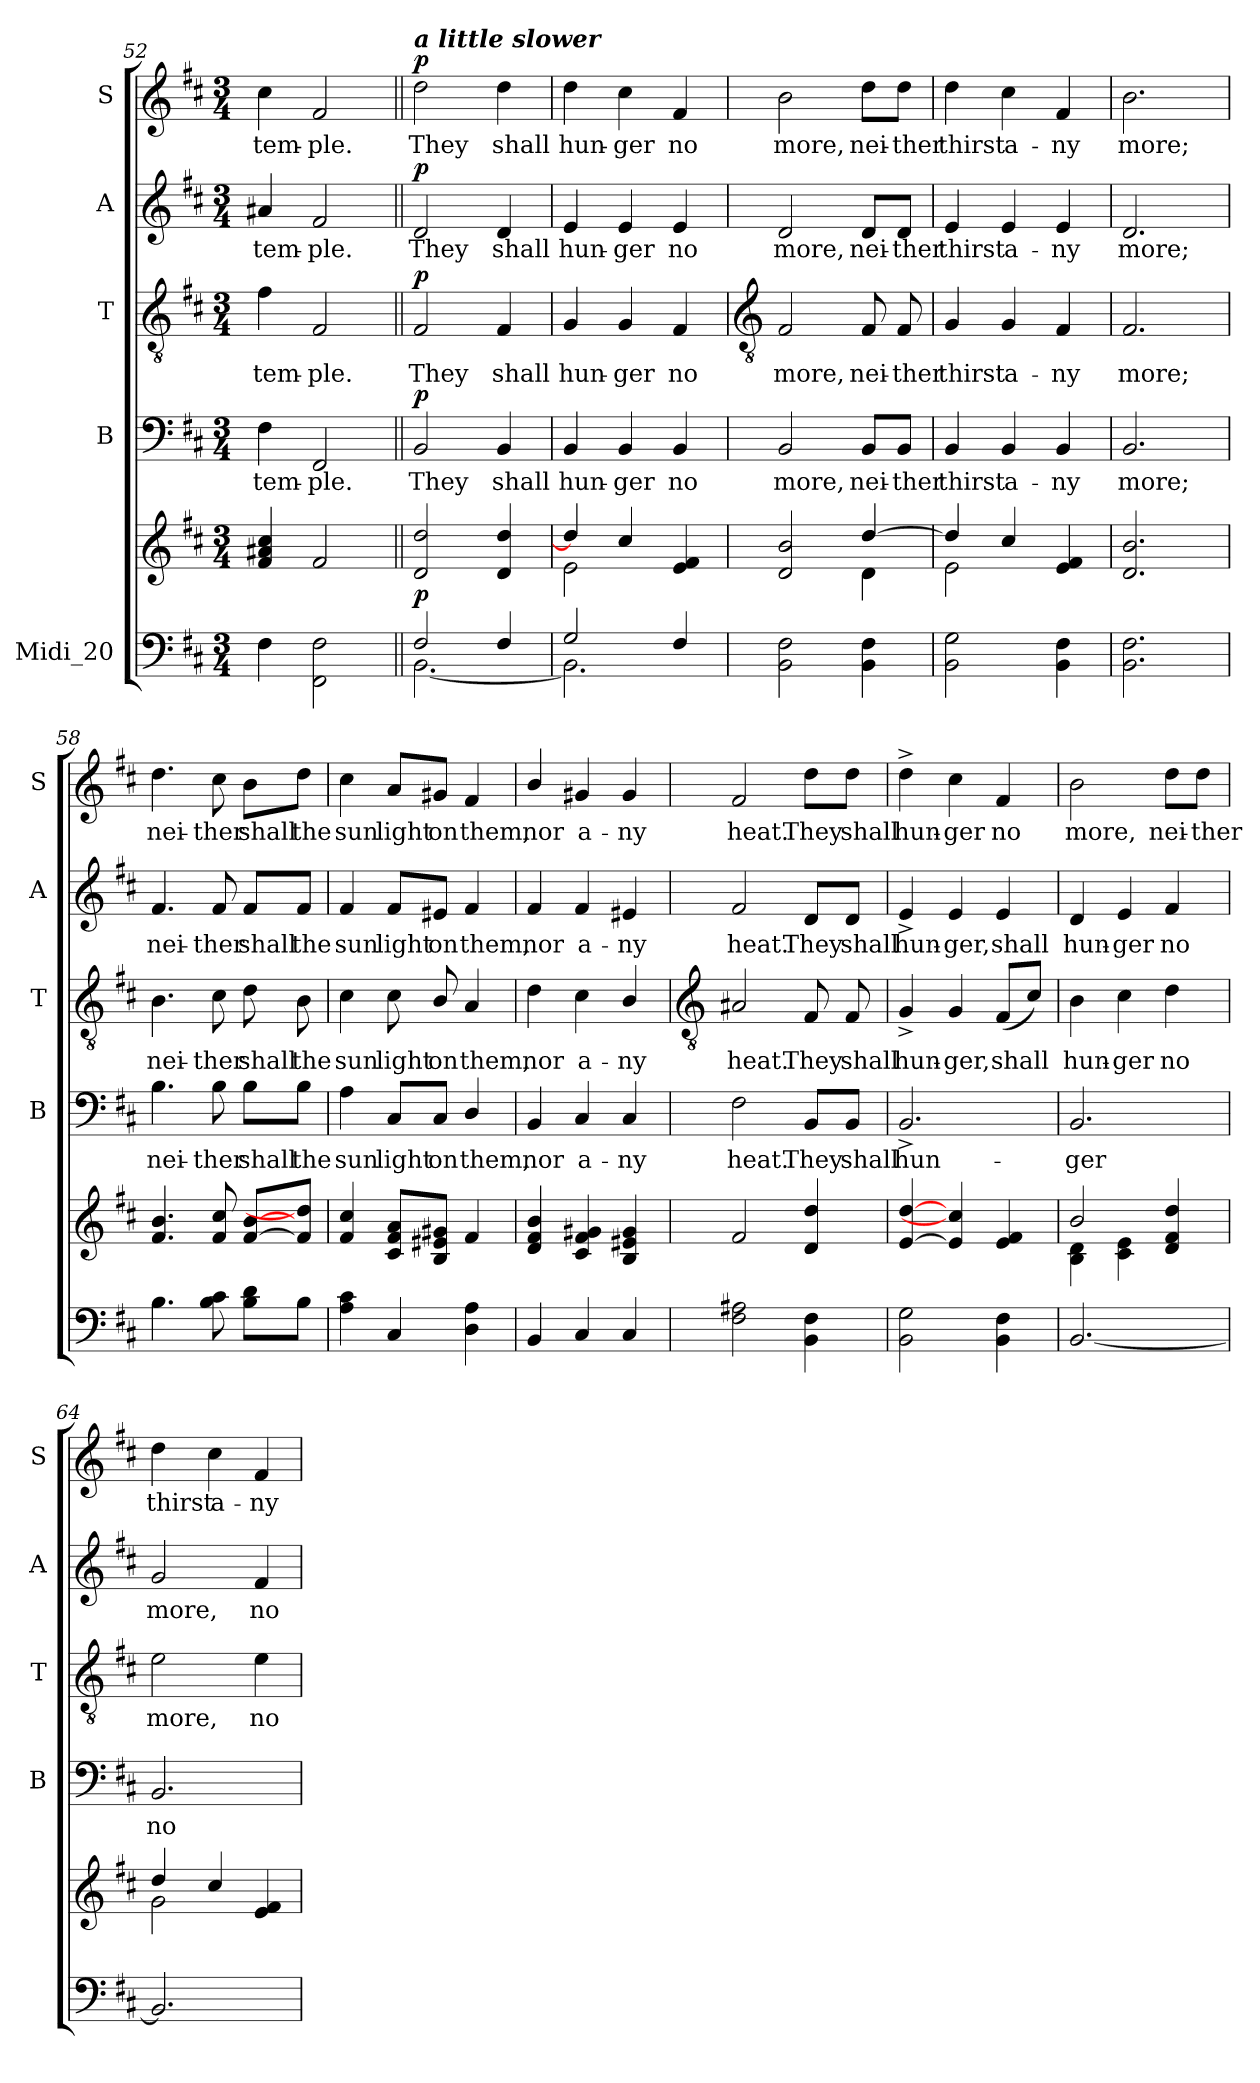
**kern	**kern	**dynam	**kern	**text	**dynam	**kern	**text	**dynam	**kern	**text	**dynam	**kern	**text	**dynam
*part5	*part5	*part5	*part4	*part4	*part4	*part3	*part3	*part3	*part2	*part2	*part2	*part1	*part1	*part1
*staff6	*staff5	*staff5/6	*staff4	*staff4	*staff4	*staff3	*staff3	*staff3	*staff2	*staff2	*staff2	*staff1	*staff1	*staff1
*I"Midi_20	*	*	*I"B	*	*	*I"T	*	*	*I"A	*	*	*I"S	*	*
*	*	*	*I'B	*	*	*I'T	*	*	*I'A	*	*	*I'S	*	*
*clefF4	*clefG2	*	*clefF4	*	*	*clefGv2	*	*	*clefG2	*	*	*clefG2	*	*
*k[f#c#]	*k[f#c#]	*	*k[f#c#]	*	*	*k[f#c#]	*	*	*k[f#c#]	*	*	*k[f#c#]	*	*
*D:	*D:	*	*D:	*	*	*D:	*	*	*D:	*	*	*D:	*	*
*M3/4	*M3/4	*	*M3/4	*	*	*M3/4	*	*	*M3/4	*	*	*M3/4	*	*
=52	=52	=52	=52	=52	=52	=52	=52	=52	=52	=52	=52	=52	=52	=52
*^	*^	*	*	*	*	*	*	*	*	*	*	*	*	*
!	!	!	!	!	!	!LO:LY:b	!	!	!LO:LY:b	!	!	!LO:LY:b	!	!	!LO:LY:b	!
2.ryy	4F#\	4f# 4a#X 4cc#	2.ryy	.	4F#	tem-	.	4f#	tem-	.	4a#X	tem-	.	4cc#	tem-	.
!	!	!	!	!	!	!LO:LY:b	!	!	!LO:LY:b	!	!	!LO:LY:b	!	!	!LO:LY:b	!
.	2FF#\ 2F#\	2f#	.	.	2FF#	-ple.	.	2F#	-ple.	.	2f#	-ple.	.	2f#	-ple.	.
=53||	=53||	=53||	=53||	=53||	=53||	=53||	=53||	=53||	=53||	=53||	=53||	=53||	=53||	=53||	=53||	=53||
!	!	!	!	!	!	!	!	!	!	!	!	!	!	!LO:TX:a:Bi:t=a little slower	!	!
!	!	!	!	!LO:DY:a=2	!	!LO:LY:b	!LO:DY:b	!	!LO:LY:b	!LO:DY:b	!	!LO:LY:b	!LO:DY:b	!	!LO:LY:b	!LO:DY:b
2F#/	[2.BB\	2d 2dd	2.ryy	p	2BB	They	p	2F#	They	p	2d	They	p	2dd	They	p
!	!	!	!	!	!	!LO:LY:b	!	!	!LO:LY:b	!	!	!LO:LY:b	!	!	!LO:LY:b	!
4F#/	.	4d 4dd	.	.	4BB	shall	.	4F#	shall	.	4d	shall	.	4dd	shall	.
=54	=54	=54	=54	=54	=54	=54	=54	=54	=54	=54	=54	=54	=54	=54	=54	=54
!	!	!	!	!	!	!LO:LY:b	!	!	!LO:LY:b	!	!	!LO:LY:b	!	!	!LO:LY:b	!
2G/	2.BB\]	4dd/]	2e\	.	4BB	hun-	.	4G	hun-	.	4e	hun-	.	4dd	hun-	.
!	!	!	!	!	!	!LO:LY:b	!	!	!LO:LY:b	!	!	!LO:LY:b	!	!	!LO:LY:b	!
.	.	4cc#/	.	.	4BB	-ger	.	4G	-ger	.	4e	-ger	.	4cc#	-ger	.
!	!	!	!	!	!	!LO:LY:b	!	!	!LO:LY:b	!	!	!LO:LY:b	!	!	!LO:LY:b	!
4F#/	.	4e 4f#	4ryy	.	4BB	no	.	4F#	no	.	4e	no	.	4f#	no	.
*v	*v	*	*	*	*	*	*	*	*	*	*	*	*	*	*	*
!!LO:LB:g=z
=55	=55	=55	=55	=55	=55	=55	=55	=55	=55	=55	=55	=55	=55	=55	=55
*	*	*	*	*	*	*	*clefGv2	*	*	*	*	*	*	*	*
!	!	!	!	!	!LO:LY:b	!	!	!LO:LY:b	!	!	!LO:LY:b	!	!	!LO:LY:b	!
2BB 2F#	2d 2b	2ryy	.	2BB	more,	.	2F#	more,	.	2d	more,	.	2b	more,	.
!	!	!	!	!	!LO:LY:b	!	!	!LO:LY:b	!	!	!LO:LY:b	!	!	!LO:LY:b	!
4BB 4F#	[4dd/	4d\	.	8BB/L	nei-	.	8F#	nei-	.	8d/L	nei-	.	8dd\L	nei-	.
!	!	!	!	!	!LO:LY:b	!	!	!LO:LY:b	!	!	!LO:LY:b	!	!	!LO:LY:b	!
.	.	.	.	8BB/J	-ther	.	8F#	-ther	.	8d/J	-ther	.	8dd\J	-ther	.
=56	=56	=56	=56	=56	=56	=56	=56	=56	=56	=56	=56	=56	=56	=56	=56
!	!	!	!	!	!LO:LY:b	!	!	!LO:LY:b	!	!	!LO:LY:b	!	!	!LO:LY:b	!
2BB 2G	4dd/]	2e\	.	4BB	thirst	.	4G	thirst	.	4e	thirst	.	4dd	thirst	.
!	!	!	!	!	!LO:LY:b	!	!	!LO:LY:b	!	!	!LO:LY:b	!	!	!LO:LY:b	!
.	4cc#/	.	.	4BB	a-	.	4G	a-	.	4e	a-	.	4cc#	a-	.
!	!	!	!	!	!LO:LY:b	!	!	!LO:LY:b	!	!	!LO:LY:b	!	!	!LO:LY:b	!
4BB 4F#	4e 4f#	4ryy	.	4BB	-ny	.	4F#	-ny	.	4e	-ny	.	4f#	-ny	.
=57	=57	=57	=57	=57	=57	=57	=57	=57	=57	=57	=57	=57	=57	=57	=57
!	!	!	!	!	!LO:LY:b	!	!	!LO:LY:b	!	!	!LO:LY:b	!	!	!LO:LY:b	!
2.BB 2.F#	2.d 2.b	2.ryy	.	2.BB	more;	.	2.F#	more;	.	2.d	more;	.	2.b	more;	.
=58	=58	=58	=58	=58	=58	=58	=58	=58	=58	=58	=58	=58	=58	=58	=58
!	!	!LO:N:vis=1	!	!	!LO:LY:b	!	!	!LO:LY:b	!	!	!LO:LY:b	!	!	!LO:LY:b	!
4.B	4.f# 4.b	2.ryy	.	4.B	nei-	.	4.B	nei-	.	4.f#	nei-	.	4.dd	nei-	.
!	!	!	!	!	!LO:LY:b	!	!	!LO:LY:b	!	!	!LO:LY:b	!	!	!LO:LY:b	!
8B 8c#	8f# 8cc#	.	.	8B	-ther	.	8c#	-ther	.	8f#	-ther	.	8cc#	-ther	.
!	!	!	!	!	!LO:LY:b	!	!	!LO:LY:b	!	!	!LO:LY:b	!	!	!LO:LY:b	!
8B 8dL	[8f# [8bL	.	.	8B\L	shall	.	8d	shall	.	8f#/L	shall	.	8b\L	shall	.
!	!	!	!	!	!LO:LY:b	!	!	!LO:LY:b	!	!	!LO:LY:b	!	!	!LO:LY:b	!
8BJ	8f#] 8dd]J	.	.	8B\J	the	.	8B	the	.	8f#/J	the	.	8dd\J	the	.
=59	=59	=59	=59	=59	=59	=59	=59	=59	=59	=59	=59	=59	=59	=59	=59
!	!	!LO:N:vis=1	!	!	!LO:LY:b	!	!	!LO:LY:b	!	!	!LO:LY:b	!	!	!LO:LY:b	!
4A\ 4c#\	4f# 4cc#	2.ryy	.	4A	sun	.	4c#	sun	.	4f#	sun	.	4cc#	sun	.
!	!	!	!	!	!LO:LY:b	!	!	!LO:LY:b	!	!	!LO:LY:b	!	!	!LO:LY:b	!
4C#	8c# 8f# 8aL	.	.	8C#/L	light	.	8c#	light	.	8f#/L	light	.	8a/L	light	.
!	!	!	!	!	!LO:LY:b	!	!	!LO:LY:b	!	!	!LO:LY:b	!	!	!LO:LY:b	!
.	8B 8e#X 8g#XJ	.	.	8C#/J	on	.	8B/	on	.	8e#X/J	on	.	8g#X/J	on	.
!	!	!	!	!	!LO:LY:b	!	!	!LO:LY:b	!	!	!LO:LY:b	!	!	!LO:LY:b	!
4D\ 4A\	4f#	.	.	4D/	them,	.	4A	them,	.	4f#	them,	.	4f#	them,	.
=60	=60	=60	=60	=60	=60	=60	=60	=60	=60	=60	=60	=60	=60	=60	=60
!	!	!LO:N:vis=1	!	!	!LO:LY:b	!	!	!LO:LY:b	!	!	!LO:LY:b	!	!	!LO:LY:b	!
4BB	4d 4f# 4b	2.ryy	.	4BB	nor	.	4d	nor	.	4f#	nor	.	4b/	nor	.
!	!	!	!	!	!LO:LY:b	!	!	!LO:LY:b	!	!	!LO:LY:b	!	!	!LO:LY:b	!
4C#	4c# 4f# 4g#X	.	.	4C#	a-	.	4c#	a-	.	4f#	a-	.	4g#X	a-	.
!	!	!	!	!	!LO:LY:b	!	!	!LO:LY:b	!	!	!LO:LY:b	!	!	!LO:LY:b	!
4C#	4B 4e#X 4g#	.	.	4C#	-ny	.	4B/	-ny	.	4e#X	-ny	.	4g#	-ny	.
!!LO:LB:g=z
=61	=61	=61	=61	=61	=61	=61	=61	=61	=61	=61	=61	=61	=61	=61	=61
*	*	*	*	*	*	*	*clefGv2	*	*	*	*	*	*	*	*
!	!	!LO:N:vis=1	!	!	!LO:LY:b	!	!	!LO:LY:b	!	!	!LO:LY:b	!	!	!LO:LY:b	!
2F#\ 2A#X\	2f#	2.ryy	.	2F#	heat.	.	2A#X	heat.	.	2f#	heat.	.	2f#	heat.	.
!	!	!	!	!	!LO:LY:b	!	!	!LO:LY:b	!	!	!LO:LY:b	!	!	!LO:LY:b	!
4BB 4F#	4d 4dd	.	.	8BB/L	They	.	8F#	They	.	8d/L	They	.	8dd\L	They	.
!	!	!	!	!	!LO:LY:b	!	!	!LO:LY:b	!	!	!LO:LY:b	!	!	!LO:LY:b	!
.	.	.	.	8BB/J	shall	.	8F#	shall	.	8d/J	shall	.	8dd\J	shall	.
=62	=62	=62	=62	=62	=62	=62	=62	=62	=62	=62	=62	=62	=62	=62	=62
!	!	!LO:N:vis=1	!	!	!LO:LY:b	!	!	!LO:LY:b	!	!	!LO:LY:b	!	!	!LO:LY:b	!
2BB 2G	[4e [4dd	2.ryy	.	2.BB^	hun-	.	4G^	hun-	.	4e^	hun-	.	4dd^	hun-	.
!	!	!	!	!	!	!	!	!LO:LY:b	!	!	!LO:LY:b	!	!	!LO:LY:b	!
.	4e] 4cc#]	.	.	.	.	.	4G	-ger,	.	4e	-ger,	.	4cc#	-ger	.
!	!	!	!	!	!	!	!	!LO:LY:b	!	!	!LO:LY:b	!	!	!LO:LY:b	!
4BB 4F#	4e 4f#	.	.	.	.	.	(<8F#L	shall	.	4e	shall	.	4f#	no	.
.	.	.	.	.	.	.	8c#J)	.	.	.	.	.	.	.	.
=63	=63	=63	=63	=63	=63	=63	=63	=63	=63	=63	=63	=63	=63	=63	=63
!	!	!	!	!	!LO:LY:b	!	!	!LO:LY:b	!	!	!LO:LY:b	!	!	!LO:LY:b	!
[2.BB	2b/	4B\ 4d\	.	2.BB	-ger	.	4B	hun-	.	4d	hun-	.	2b	more,	.
!	!	!	!	!	!	!	!	!LO:LY:b	!	!	!LO:LY:b	!	!	!	!
.	.	4c#\ 4e\	.	.	.	.	4c#	-ger	.	4e	-ger	.	.	.	.
!	!	!	!	!	!	!	!	!LO:LY:b	!	!	!LO:LY:b	!	!	!LO:LY:b	!
.	4d 4f# 4dd	4ryy	.	.	.	.	4d	no	.	4f#	no	.	8dd\L	nei-	.
!	!	!	!	!	!	!	!	!	!	!	!	!	!	!LO:LY:b	!
.	.	.	.	.	.	.	.	.	.	.	.	.	8dd\J	-ther	.
=64	=64	=64	=64	=64	=64	=64	=64	=64	=64	=64	=64	=64	=64	=64	=64
!	!	!	!	!	!LO:LY:b	!	!	!LO:LY:b	!	!	!LO:LY:b	!	!	!LO:LY:b	!
2.BB]	4dd/	2g\	.	2.BB	no	.	2e	more,	.	2g	more,	.	4dd	thirst	.
!	!	!	!	!	!	!	!	!	!	!	!	!	!	!LO:LY:b	!
.	4cc#/	.	.	.	.	.	.	.	.	.	.	.	4cc#	a-	.
!	!	!	!	!	!	!	!	!LO:LY:b	!	!	!LO:LY:b	!	!	!LO:LY:b	!
.	4e 4f#	4ryy	.	.	.	.	4e	no	.	4f#	no	.	4f#	-ny	.
*	*v	*v	*	*	*	*	*	*	*	*	*	*	*	*	*
=	=	=	=	=	=	=	=	=	=	=	=	=	=	=
*-	*-	*-	*-	*-	*-	*-	*-	*-	*-	*-	*-	*-	*-	*-
